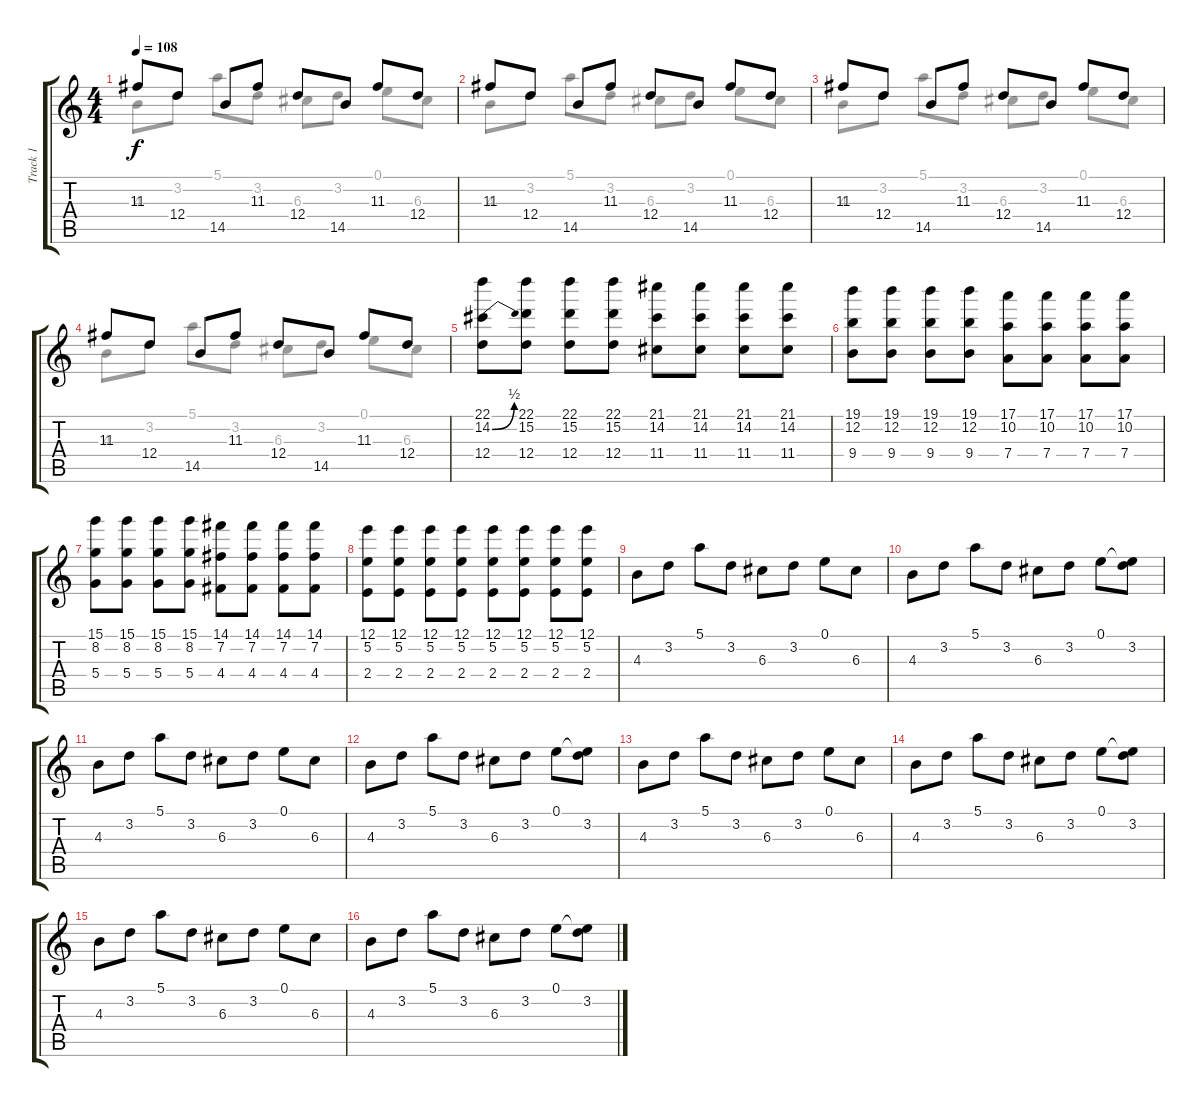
\track ("Track 1" "Track 1") {instrument overdrivenguitar}
\staff {score tabs}
\tuning (E4 B3 G3 D3 A2 D2) {hide}
\voice
\ts (4 4)
\tempo 108
\clef g2
\ks c
11.3.8{dy f} 12.4.8 14.5.8 11.3.8 12.4.8 14.5.8 11.3.8 12.4.8 |
11.3.8 12.4.8 14.5.8 11.3.8 12.4.8 14.5.8 11.3.8 12.4.8 |
11.3.8 12.4.8 14.5.8 11.3.8 12.4.8 14.5.8 11.3.8 12.4.8 |
11.3.8 12.4.8 14.5.8 11.3.8 12.4.8 14.5.8 11.3.8 12.4.8 |
(22.1 14.2{be (bend 0 0 60 2)} 12.4).8 (22.1 15.2 12.4).8 (22.1 15.2 12.4).8 (22.1 15.2 12.4).8 (21.1 14.2 11.4).8 (21.1 14.2 11.4).8 (21.1 14.2 11.4).8 (21.1 14.2 11.4).8 |
(19.1 12.2 9.4).8 (19.1 12.2 9.4).8 (19.1 12.2 9.4).8 (19.1 12.2 9.4).8 (17.1 10.2 7.4).8 (17.1 10.2 7.4).8 (17.1 10.2 7.4).8 (17.1 10.2 7.4).8 |
(15.1 8.2 5.4).8 (15.1 8.2 5.4).8 (15.1 8.2 5.4).8 (15.1 8.2 5.4).8 (14.1 7.2 4.4).8 (14.1 7.2 4.4).8 (14.1 7.2 4.4).8 (14.1 7.2 4.4).8 |
(12.1 5.2 2.4).8 (12.1 5.2 2.4).8 (12.1 5.2 2.4).8 (12.1 5.2 2.4).8 (12.1 5.2 2.4).8 (12.1 5.2 2.4).8 (12.1 5.2 2.4).8 (12.1 5.2 2.4).8 |
4.3.8 3.2.8 5.1.8 3.2.8 6.3.8 3.2.8 0.1.8 6.3.8 |
4.3.8 3.2.8 5.1.8 3.2.8 6.3.8 3.2.8 0.1.8 (0.1{t} 3.2).8 |
4.3.8 3.2.8 5.1.8 3.2.8 6.3.8 3.2.8 0.1.8 6.3.8 |
4.3.8 3.2.8 5.1.8 3.2.8 6.3.8 3.2.8 0.1.8 (0.1{t} 3.2).8 |
4.3.8 3.2.8 5.1.8 3.2.8 6.3.8 3.2.8 0.1.8 6.3.8 |
4.3.8 3.2.8 5.1.8 3.2.8 6.3.8 3.2.8 0.1.8 (0.1{t} 3.2).8 |
4.3.8 3.2.8 5.1.8 3.2.8 6.3.8 3.2.8 0.1.8 6.3.8 |
4.3.8 3.2.8 5.1.8 3.2.8 6.3.8 3.2.8 0.1.8 (0.1{t} 3.2).8
\voice
\clef g2
\ottava regular
\simile none
\ks c
4.3.8{dy f} 3.2.8 5.1.8 3.2.8 6.3.8 3.2.8 0.1.8 6.3.8 |
4.3.8 3.2.8 5.1.8 3.2.8 6.3.8 3.2.8 0.1.8 6.3.8 |
4.3.8 3.2.8 5.1.8 3.2.8 6.3.8 3.2.8 0.1.8 6.3.8 |
4.3.8 3.2.8 5.1.8 3.2.8 6.3.8 3.2.8 0.1.8 6.3.8 |
|
|
|
|
|
|
|
|
|
|
|
